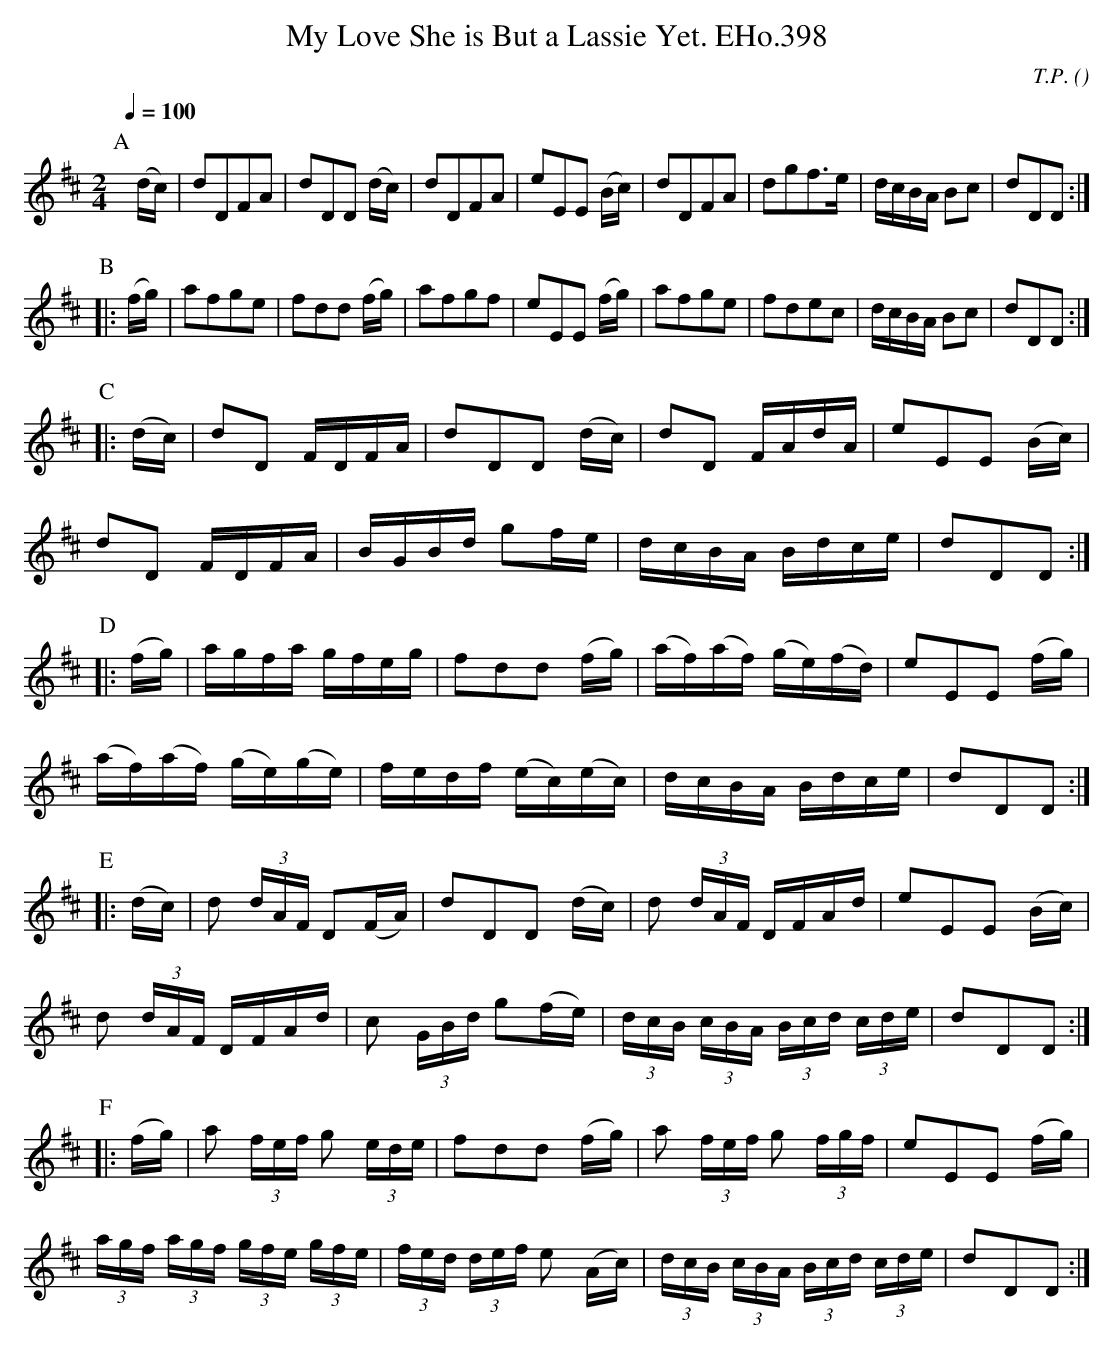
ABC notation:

X:1
T:My Love She is But a Lassie Yet. EHo.398
M:2/4
L:1/8
Q:1/4=100
C:T.P.
O:
K:D
P:A
y(d/c/) | dDFA | dDD (d/c/) | dDFA | eEE (B/c/) |\
dDFA | dgf>e | d/c/B/A/ Bc | dDD :|
P:B
|:(f/g/) | afge | fdd (f/g/) | afgf | eEE (f/g/) |\
afge | fdec | d/c/B/A/ Bc | dDD :|
P:C
|:(d/c/) | dD F/D/F/A/ | dDD (d/c/) | dD F/A/d/A/ | eEE (B/c/) |
dD F/D/F/A/ | B/G/B/d/ gf/e/ | d/c/B/A/ B/d/c/e/ | dDD :|
P:D
|: (f/g/) | a/g/f/a/ g/f/e/g/ | fdd (f/g/) | (a/f/)(a/f/) (g/e/)(f/d/) | eEE (f/g/) |
(a/f/)(a/f/) (g/e/)(g/e/) | f/e/d/f/ (e/c/)(e/c/) | d/c/B/A/ B/d/c/e/ | dDD :|
P:E
|:(d/c/) | d (3d/A/F/ D(F/A/) | dDD (d/c/) | d (3d/A/F/ D/F/A/d/ | eEE (B/c/) |
d (3d/A/F/ D/F/A/d/ | c (3G/B/d/ g(f/e/) | (3d/c/B/ (3c/B/A/ (3B/c/d/ (3c/d/e/ | dDD :|
P:F
|:(f/g/) | a (3f/e/f/ g (3e/d/e/ | fdd (f/g/) | a (3f/e/f/ g (3f/g/f/ | eEE (f/g/) |
(3a/g/f/ (3a/g/f/ (3g/f/e/ (3g/f/e/ | (3f/e/d/ (3d/e/f/ e (A/c/) | (3d/c/B/ (3c/B/A/ (3B/c/d/ (3c/d/e/ | dDD :|
